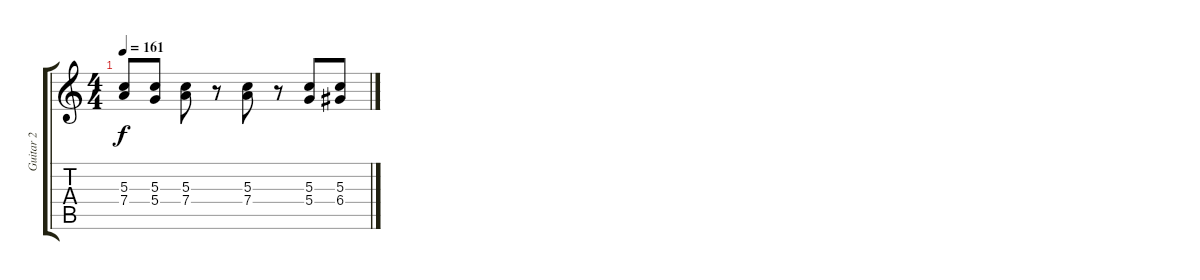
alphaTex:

\track ("Guitar 2" "Guitar 2") {instrument acousticguitarnylon}
\staff {score tabs}
\tuning (E4 B3 G3 D3 A2 E2) {hide}
\ts (4 4)
\tempo 161
\clef g2
\ks c
(5.3 7.4).8{dy f} (5.3 5.4).8 (5.3 7.4).8 r.8 (5.3 7.4).8 r.8 (5.3 5.4).8 (5.3 6.4).8
